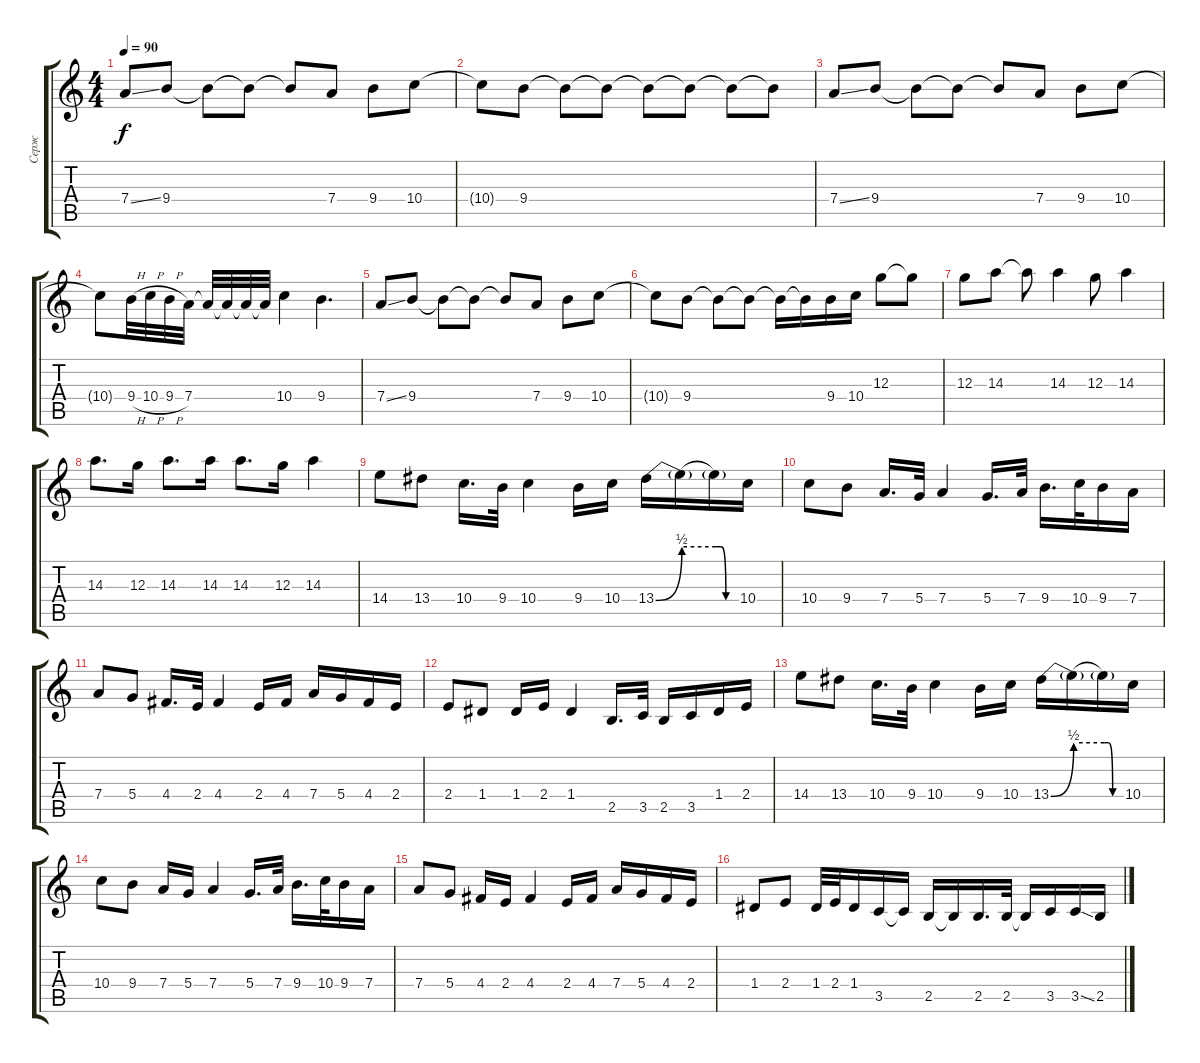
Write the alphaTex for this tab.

\track ("Серж" "Серж") {instrument acousticguitarsteel}
\staff {score tabs}
\tuning (E4 B3 G3 D3 A2 E2) {hide}
\ts (4 4)
\tempo 90
\clef g2
\ks c
7.4{ss}.8{dy f} 9.4.8 9.4{t}.8 9.4{t}.8 9.4{t}.8 7.4.8 9.4.8 10.4.8 |
10.4{t}.8 9.4.8 9.4{t}.8 9.4{t}.8 9.4{t}.8 9.4{t}.8 9.4{t}.8 9.4{t}.8 |
7.4{ss}.8 9.4.8 9.4{t}.8 9.4{t}.8 9.4{t}.8 7.4.8 9.4.8 10.4.8 |
10.4{t}.8 9.4{h}.32 10.4{h}.32 9.4{h}.32 7.4.32 7.4{t}.32 7.4{t}.32 7.4{t}.32 7.4{t}.32 10.4.4 9.4.4{d} |
7.4{ss}.8 9.4.8 9.4{t}.8 9.4{t}.8 9.4{t}.8 7.4.8 9.4.8 10.4.8 |
10.4{t}.8 9.4.8 9.4{t}.8 9.4{t}.8 9.4{t}.16 9.4{t}.16 9.4.16 10.4.16 12.3.8 12.3{t}.8 |
12.3.8 14.3.8 14.3{t}.8 14.3.4 12.3.8 14.3.4 |
14.3.8{d} 12.3.16 14.3.8{d} 14.3.16 14.3.8{d} 12.3.16 14.3.4 |
14.4.8 13.4.8 10.4.16{d} 9.4.32 10.4.4 9.4.16 10.4.16 13.4{be (bend 0 0 60 2)}.16 13.4{be (hold 0 2 60 2) t}.16 13.4{be (custom 0 2 15 2 30 0 60 0) t}.16 10.4.16 |
10.4.8 9.4.8 7.4.16{d} 5.4.32 7.4.4 5.4.16{d} 7.4.32 9.4.16{d} 10.4.32 9.4.16 7.4.16 |
7.4.8 5.4.8 4.4.16{d} 2.4.32 4.4.4 2.4.16 4.4.16 7.4.16 5.4.16 4.4.16 2.4.16 |
2.4.8 1.4.8 1.4.16 2.4.16 1.4.4 2.5.16{d} 3.5.32 2.5.16 3.5.16 1.4.16 2.4.16 |
14.4.8 13.4.8 10.4.16{d} 9.4.32 10.4.4 9.4.16 10.4.16 13.4{be (bend 0 0 60 2)}.16 13.4{be (hold 0 2 60 2) t}.16 13.4{be (custom 0 2 15 2 30 0 60 0) t}.16 10.4.16 |
10.4.8 9.4.8 7.4.16 5.4.16 7.4.4 5.4.16{d} 7.4.32 9.4.16{d} 10.4.32 9.4.16 7.4.16 |
7.4.8 5.4.8 4.4.16 2.4.16 4.4.4 2.4.16 4.4.16 7.4.16 5.4.16 4.4.16 2.4.16 |
1.4.8 2.4.8 1.4.32 2.4.32 1.4.16 3.5.16 3.5{t}.16 2.5.16 2.5{t}.16 2.5.16{d} 2.5.32 2.5{t}.16 3.5.16 3.5{ss}.16 2.5.16
